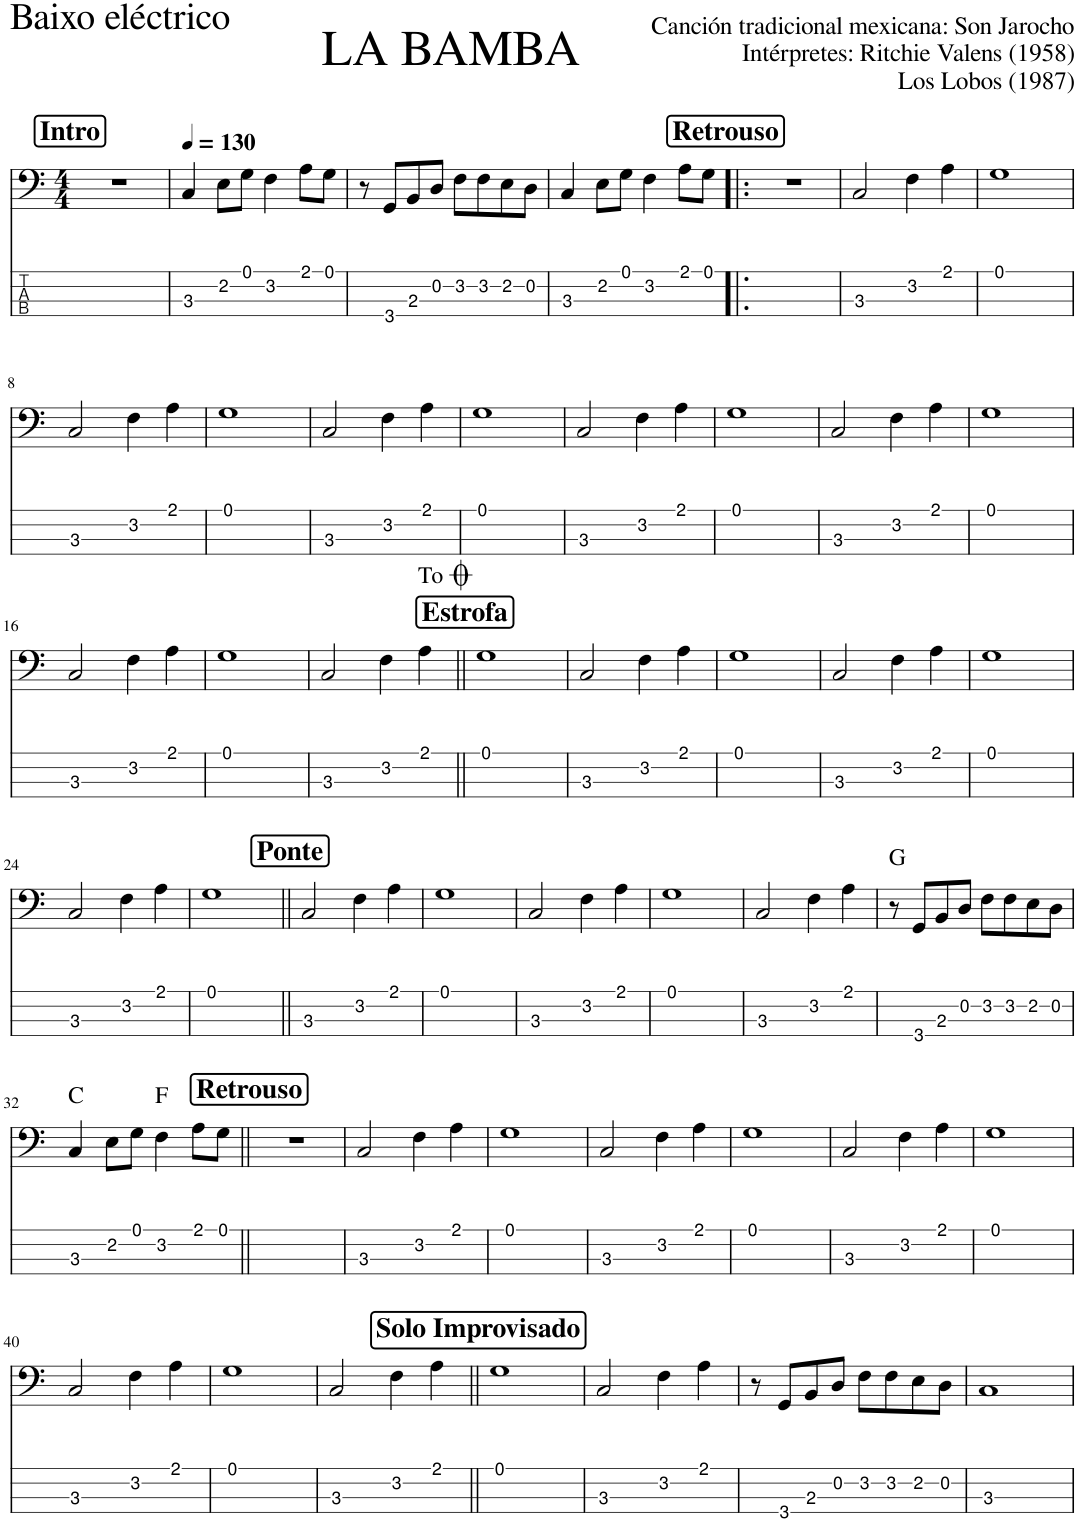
**kern	**kern	**harte
*part1	*part1	*part1
*staff2	*staff1	*
*I"Baixo eléctrico	*	*
*stria4	*	*
*	*clefF4	*
*Trd7c12	*Trd7c12	*
*k[]	*k[]	*
*M4/4	*M4/4	*
!!LO:REH:place=s1:a:B:cj:fs=14:t=Intro
=1	=1	=1
1r	1r	.
=2	=2	=2
*	*MM130	*
4C	4C/	.
8EL	8E\L	.
8GJ	8G\J	.
4F	4F\	.
8AL	8A\L	.
8GJ	8G\J	.
=3	=3	=3
8r	8r	.
8GG	8GG/L	.
8BBL	8BB/	.
8DJ	8D/J	.
8FL	8F\L	.
8FJ	8F\	.
8EL	8E\	.
8DJ	8D\J	.
=4	=4	=4
4C	4C/	.
8EL	8E\L	.
8GJ	8G\J	.
4F	4F\	.
8AL	8A\L	.
8GJ	8G\J	.
!!LO:REH:place=s1:a:B:cj:fs=14:t=Retrouso
=5!|:	=5!|:	=5!|:
1r	1r	.
=6	=6	=6
2C	2C/	.
4F	4F\	.
4A	4A\	.
=7	=7	=7
1G	1G	.
!!LO:LB:g=z
=8	=8	=8
2C	2C/	.
4F	4F\	.
4A	4A\	.
=9	=9	=9
1G	1G	.
=10	=10	=10
2C	2C/	.
4F	4F\	.
4A	4A\	.
=11	=11	=11
1G	1G	.
=12	=12	=12
2C	2C/	.
4F	4F\	.
4A	4A\	.
=13	=13	=13
1G	1G	.
=14	=14	=14
2C	2C/	.
4F	4F\	.
4A	4A\	.
=15	=15	=15
1G	1G	.
!!LO:LB:g=z
=16	=16	=16
2C	2C/	.
4F	4F\	.
4A	4A\	.
=17	=17	=17
1G	1G	.
=18	=18	=18
2C	2C/	.
4F	4F\	.
4A	4A\	.
!	!LO:TX:a:t=To <font size="20"/>	!
!LO:TX:a:t=To <font size="20"/>	!	!
!!LO:REH:place=s1:a:B:cj:fs=14:t=Estrofa
=19||	=19||	=19||
1G	1G	.
=20	=20	=20
2C	2C/	.
4F	4F\	.
4A	4A\	.
=21	=21	=21
1G	1G	.
=22	=22	=22
2C	2C/	.
4F	4F\	.
4A	4A\	.
=23	=23	=23
1G	1G	.
!!LO:LB:g=z
=24	=24	=24
2C	2C/	.
4F	4F\	.
4A	4A\	.
=25	=25	=25
1G	1G	.
!!LO:REH:place=s1:a:B:cj:fs=14:t=Ponte
=26||	=26||	=26||
2C	2C/	.
4F	4F\	.
4A	4A\	.
=27	=27	=27
1G	1G	.
=28	=28	=28
2C	2C/	.
4F	4F\	.
4A	4A\	.
=29	=29	=29
1G	1G	.
=30	=30	=30
2C	2C/	.
4F	4F\	.
4A	4A\	.
=31	=31	=31
8r	8r	G:maj
8GG	8GG/L	.
8BBL	8BB/	.
8DJ	8D/J	.
8FL	8F\L	.
8FJ	8F\	.
8EL	8E\	.
8DJ	8D\J	.
!!LO:LB:g=z
=32	=32	=32
4C	4C/	C:maj
8EL	8E\L	.
8GJ	8G\J	.
4F	4F\	F:maj
8AL	8A\L	.
8GJ	8G\J	.
!!LO:REH:place=s1:a:B:cj:fs=14:t=Retrouso
=33||	=33||	=33||
1r	1r	.
=34	=34	=34
2C	2C/	.
4F	4F\	.
4A	4A\	.
=35	=35	=35
1G	1G	.
=36	=36	=36
2C	2C/	.
4F	4F\	.
4A	4A\	.
=37	=37	=37
1G	1G	.
=38	=38	=38
2C	2C/	.
4F	4F\	.
4A	4A\	.
=39	=39	=39
1G	1G	.
!!LO:LB:g=z
=40	=40	=40
2C	2C/	.
4F	4F\	.
4A	4A\	.
=41	=41	=41
1G	1G	.
=42	=42	=42
2C	2C/	.
4F	4F\	.
4A	4A\	.
!!LO:REH:place=s1:a:B:cj:fs=14:t=Solo Improvisado
=43||	=43||	=43||
1G	1G	.
=44	=44	=44
2C	2C/	.
4F	4F\	.
4A	4A\	.
=45	=45	=45
8r	8r	.
8GG	8GG/L	.
8BBL	8BB/	.
8DJ	8D/J	.
8FL	8F\L	.
8FJ	8F\	.
8EL	8E\	.
8DJ	8D\J	.
=46	=46	=46
1C	1C	.
=	=	=
*-	*-	*-
